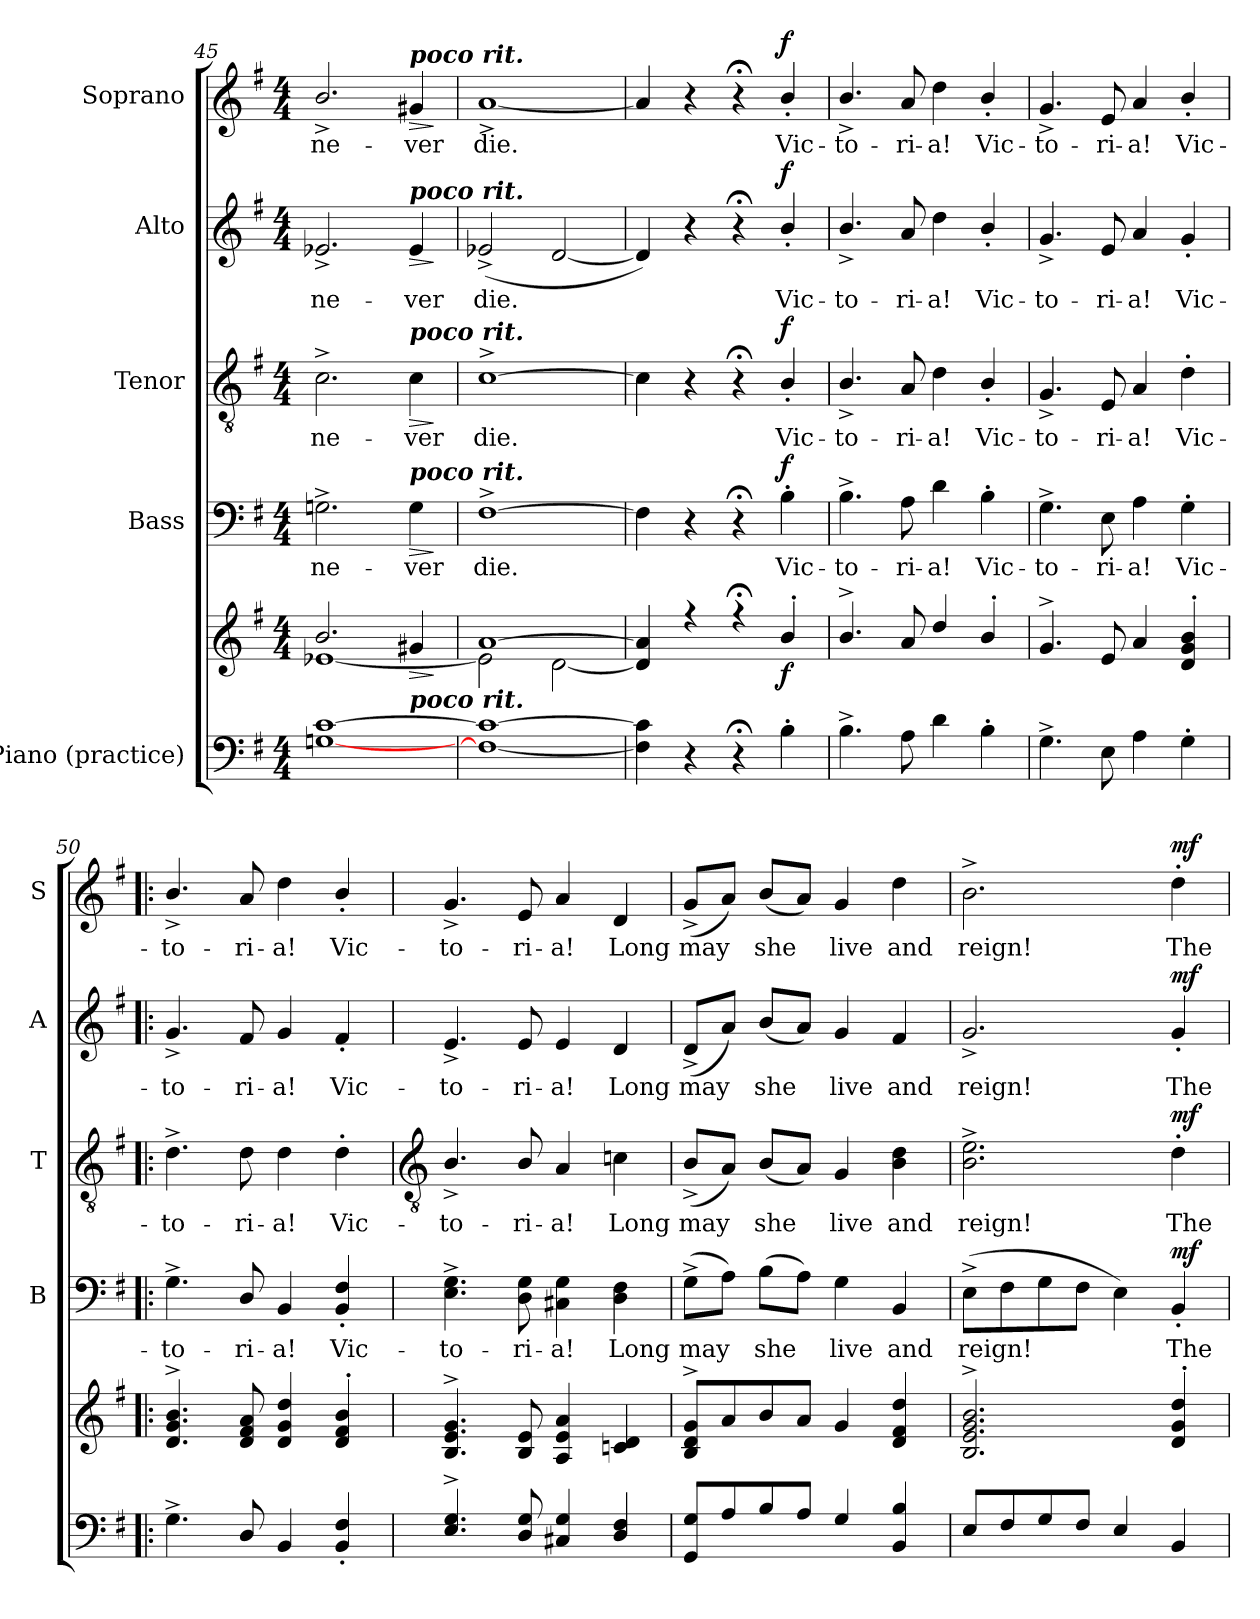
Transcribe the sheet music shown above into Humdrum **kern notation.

**kern	**kern	**dynam	**kern	**text	**dynam	**kern	**text	**dynam	**kern	**text	**dynam	**kern	**text	**dynam
*part5	*part5	*part5	*part4	*part4	*part4	*part3	*part3	*part3	*part2	*part2	*part2	*part1	*part1	*part1
*staff6	*staff5	*staff5/6	*staff4	*staff4	*staff4	*staff3	*staff3	*staff3	*staff2	*staff2	*staff2	*staff1	*staff1	*staff1
*I"Piano (practice)	*	*	*I"Bass	*	*	*I"Tenor	*	*	*I"Alto	*	*	*I"Soprano	*	*
*	*	*	*I'B	*	*	*I'T	*	*	*I'A	*	*	*I'S	*	*
!!LO:LB:g=z
*clefF4	*clefG2	*	*clefF4	*	*	*clefGv2	*	*	*clefG2	*	*	*clefG2	*	*
*k[f#]	*k[f#]	*	*k[f#]	*	*	*k[f#]	*	*	*k[f#]	*	*	*k[f#]	*	*
*G:	*G:	*	*G:	*	*	*G:	*	*	*G:	*	*	*G:	*	*
*M4/4	*M4/4	*	*M4/4	*	*	*M4/4	*	*	*M4/4	*	*	*M4/4	*	*
=45	=45	=45	=45	=45	=45	=45	=45	=45	=45	=45	=45	=45	=45	=45
*	*^	*	*	*	*	*	*	*	*	*	*	*	*	*
!	!	!	!	!	!LO:LY:b	!	!	!LO:LY:b	!	!	!LO:LY:b	!	!	!LO:LY:b	!
[1Gn\ [1c\	2.b/	[1e-X\	.	2.Gn^\	ne-	.	2.c^\	ne-	.	2.e-X^/	ne-	.	2.b^/	ne-	.
!	!	!	!	!	!	!	!	!	!	!	!	!	!LO:TX:a:Bi:t=poco rit.	!	!
!	!	!	!	!	!	!	!	!	!	!LO:TX:a:Bi:t=poco rit.	!	!	!	!	!
!	!	!	!	!	!	!	!LO:TX:a:Bi:t=poco rit.	!	!	!	!	!	!	!	!
!	!	!	!	!LO:TX:a:Bi:t=poco rit.	!	!	!	!	!	!	!	!	!	!	!
!	!LO:TX:b:Bi:t=poco rit.	!	!	!	!	!	!	!	!	!	!	!	!	!	!
!	!	!	!LO:HP:b	!	!LO:LY:b	!LO:HP:b	!	!LO:LY:b	!LO:HP:b	!	!LO:LY:b	!LO:HP:b	!	!LO:LY:b	!LO:HP:b
.	4g#X	.	>	4G	-ver	>	4c	-ver	>	4e-	-ver	>	4g#X	-ver	>
*	*v	*v	*	*	*	*	*	*	*	*	*	*	*	*	*
.	.	]	.	.	]	.	.	]	.	.	]	.	.	]
=46	=46	=46	=46	=46	=46	=46	=46	=46	=46	=46	=46	=46	=46	=46
*	*^	*	*	*	*	*	*	*	*	*	*	*	*	*
!	!	!	!	!	!LO:LY:b	!	!	!LO:LY:b	!	!	!LO:LY:b	!	!	!LO:LY:b	!
1F#_ 1c_	[1a	2e-\]	.	[1F#^	die.	.	[1c^	die.	.	(<2e-X^	die.	.	[1a^	die.	.
.	.	[2d\	.	.	.	.	.	.	.	[2d	.	.	.	.	.
=47	=47	=47	=47	=47	=47	=47	=47	=47	=47	=47	=47	=47	=47	=47	=47
4F#] 4c]	4d] 4a]	1ryy	.	4F#]	.	.	4c]	.	.	4d])	.	.	4a]	.	.
4r	4r	.	.	4r	.	.	4r	.	.	4r	.	.	4r	.	.
4r;<	4r;<	.	.	4r;<	.	.	4r;<	.	.	4r;<	.	.	4r;<	.	.
!	!	!	!LO:DY:b	!	!LO:LY:b	!LO:DY:b	!	!LO:LY:b	!LO:DY:b	!	!LO:LY:b	!LO:DY:b	!	!LO:LY:b	!LO:DY:b
4B'\	4b'/	.	f	4B'\	Vic-	f	4B'/	Vic-	f	4b'/	Vic-	f	4b'/	Vic-	f
=48	=48	=48	=48	=48	=48	=48	=48	=48	=48	=48	=48	=48	=48	=48	=48
!	!	!	!	!	!LO:LY:b	!	!	!LO:LY:b	!	!	!LO:LY:b	!	!	!LO:LY:b	!
4.B^\	4.b^/	1ryy	.	4.B^\	-to-	.	4.B^/	-to-	.	4.b^/	-to-	.	4.b^/	-to-	.
!	!	!	!	!	!LO:LY:b	!	!	!LO:LY:b	!	!	!LO:LY:b	!	!	!LO:LY:b	!
8A	8a	.	.	8A	-ri-	.	8A	-ri-	.	8a	-ri-	.	8a	-ri-	.
!	!	!	!	!	!LO:LY:b	!	!	!LO:LY:b	!	!	!LO:LY:b	!	!	!LO:LY:b	!
4d	4dd	.	.	4d	-a!	.	4d	-a!	.	4dd	-a!	.	4dd	-a!	.
!	!	!	!	!	!LO:LY:b	!	!	!LO:LY:b	!	!	!LO:LY:b	!	!	!LO:LY:b	!
4B'\	4b'/	.	.	4B'\	Vic-	.	4B'/	Vic-	.	4b'/	Vic-	.	4b'/	Vic-	.
=49	=49	=49	=49	=49	=49	=49	=49	=49	=49	=49	=49	=49	=49	=49	=49
!	!	!	!	!	!LO:LY:b	!	!	!LO:LY:b	!	!	!LO:LY:b	!	!	!LO:LY:b	!
4.G^	4.g^	1ryy	.	4.G^	-to-	.	4.G^	-to-	.	4.g^	-to-	.	4.g^	-to-	.
!	!	!	!	!	!LO:LY:b	!	!	!LO:LY:b	!	!	!LO:LY:b	!	!	!LO:LY:b	!
8E	8e	.	.	8E	-ri-	.	8E	-ri-	.	8e	-ri-	.	8e	-ri-	.
!	!	!	!	!	!LO:LY:b	!	!	!LO:LY:b	!	!	!LO:LY:b	!	!	!LO:LY:b	!
4A	4a	.	.	4A	-a!	.	4A	-a!	.	4a	-a!	.	4a	-a!	.
!	!	!	!	!	!LO:LY:b	!	!	!LO:LY:b	!	!	!LO:LY:b	!	!	!LO:LY:b	!
4G'\	4d/' 4g/' 4b/'	.	.	4G'\	Vic-	.	4d'\	Vic-	.	4g'/	Vic-	.	4b'/	Vic-	.
=50!|:	=50!|:	=50!|:	=50!|:	=50!|:	=50!|:	=50!|:	=50!|:	=50!|:	=50!|:	=50!|:	=50!|:	=50!|:	=50!|:	=50!|:	=50!|:
!	!	!	!	!	!LO:LY:b	!	!	!LO:LY:b	!	!	!LO:LY:b	!	!	!LO:LY:b	!
4.G^\	4.d/^ 4.g/^ 4.b/^	1ryy	.	4.G^\	-to-	.	4.d^\	-to-	.	4.g^/	-to-	.	4.b^/	-to-	.
!	!	!	!	!	!LO:LY:b	!	!	!LO:LY:b	!	!	!LO:LY:b	!	!	!LO:LY:b	!
8D/	8d 8f# 8a	.	.	8D/	-ri-	.	8d	-ri-	.	8f#	-ri-	.	8a	-ri-	.
!	!	!	!	!	!LO:LY:b	!	!	!LO:LY:b	!	!	!LO:LY:b	!	!	!LO:LY:b	!
4BB	4d 4g 4dd	.	.	4BB	-a!	.	4d	-a!	.	4g	-a!	.	4dd	-a!	.
!	!	!	!	!	!LO:LY:b	!	!	!LO:LY:b	!	!	!LO:LY:b	!	!	!LO:LY:b	!
4BB/' 4F#/'	4d/' 4f#/' 4b/'	.	.	4BB/' 4F#/'	Vic-	.	4d'\	Vic-	.	4f#'/	Vic-	.	4b'/	Vic-	.
!!LO:LB:g=z
=51	=51	=51	=51	=51	=51	=51	=51	=51	=51	=51	=51	=51	=51	=51	=51
*	*	*	*	*	*	*	*clefGv2	*	*	*	*	*	*	*	*
*^	*	*	*	*	*	*	*	*	*	*	*	*	*	*	*
!	!	!	!	!	!	!LO:LY:b	!	!	!LO:LY:b	!	!	!LO:LY:b	!	!	!LO:LY:b	!
4.E^ 4.G^	1ryy	4.B^ 4.e^ 4.g^	1ryy	.	4.E^ 4.G^	-to-	.	4.B^/	-to-	.	4.e^	-to-	.	4.g^	-to-	.
!	!	!	!	!	!	!LO:LY:b	!	!	!LO:LY:b	!	!	!LO:LY:b	!	!	!LO:LY:b	!
8D 8G	.	8B 8e	.	.	8D 8G	-ri-	.	8B/	-ri-	.	8e	-ri-	.	8e	-ri-	.
!	!	!	!	!	!	!LO:LY:b	!	!	!LO:LY:b	!	!	!LO:LY:b	!	!	!LO:LY:b	!
4C#X 4G	.	4A 4e 4a	.	.	4C#X 4G	-a!	.	4A	-a!	.	4e	-a!	.	4a	-a!	.
!	!	!	!	!	!	!LO:LY:b	!	!	!LO:LY:b	!	!	!LO:LY:b	!	!	!LO:LY:b	!
4D 4F#	.	4cn 4d	.	.	4D 4F#	Long	.	4cn	Long	.	4d	Long	.	4d	Long	.
=52	=52	=52	=52	=52	=52	=52	=52	=52	=52	=52	=52	=52	=52	=52	=52	=52
!	!	!	!	!	!	!LO:LY:b	!	!	!LO:LY:b	!	!	!LO:LY:b	!	!	!LO:LY:b	!
8GG 8GL	1ryy	8B^ 8d^ 8g^L	1ryy	.	(>8G^L	may	.	(<8B^L	may	.	(<8d^L	may	.	(<8g^L	may	.
8A	.	8a	.	.	8AJ)	.	.	8AJ)	.	.	8aJ)	.	.	8aJ)	.	.
!	!	!	!	!	!	!LO:LY:b	!	!	!LO:LY:b	!	!	!LO:LY:b	!	!	!LO:LY:b	!
8B	.	8b	.	.	(>8BL	she	.	(<8BL	she	.	(<8bL	she	.	(<8bL	she	.
8AJ	.	8aJ	.	.	8AJ)	.	.	8AJ)	.	.	8aJ)	.	.	8aJ)	.	.
!	!	!	!	!	!	!LO:LY:b	!	!	!LO:LY:b	!	!	!LO:LY:b	!	!	!LO:LY:b	!
4G	.	4g	.	.	4G	live	.	4G	live	.	4g	live	.	4g	live	.
!	!	!	!	!	!	!LO:LY:b	!	!	!LO:LY:b	!	!	!LO:LY:b	!	!	!LO:LY:b	!
4BB 4B	.	4d 4f# 4dd	.	.	4BB	and	.	4B 4d	and	.	4f#	and	.	4dd	and	.
=53	=53	=53	=53	=53	=53	=53	=53	=53	=53	=53	=53	=53	=53	=53	=53	=53
!	!	!	!	!	!	!LO:LY:b	!	!	!LO:LY:b	!	!	!LO:LY:b	!	!	!LO:LY:b	!
8EL	1ryy	2.B^ 2.e^ 2.g^ 2.b^	1ryy	.	(>8E^L	reign!	.	2.B^ 2.e^	reign!	.	2.g^	reign!	.	2.b^	reign!	.
8F#	.	.	.	.	8F#	.	.	.	.	.	.	.	.	.	.	.
8G	.	.	.	.	8G	.	.	.	.	.	.	.	.	.	.	.
8F#J	.	.	.	.	8F#J	.	.	.	.	.	.	.	.	.	.	.
4E	.	.	.	.	4E)	.	.	.	.	.	.	.	.	.	.	.
!	!	!	!	!LO:DY:b=2	!	!LO:LY:b	!	!	!LO:LY:b	!	!	!LO:LY:b	!	!	!LO:LY:b	!
!	!	!	!	!LO:DY:n=1:b	!	!	!LO:DY:b	!	!	!LO:DY:b	!	!	!LO:DY:b	!	!	!LO:DY:b
4BB	.	4d' 4g' 4dd'	.	mf mf	4BB'	The	mf	4d'	The	mf	4g'	The	mf	4dd'	The	mf
*v	*v	*	*	*	*	*	*	*	*	*	*	*	*	*	*	*
*	*v	*v	*	*	*	*	*	*	*	*	*	*	*	*	*
=	=	=	=	=	=	=	=	=	=	=	=	=	=	=
*-	*-	*-	*-	*-	*-	*-	*-	*-	*-	*-	*-	*-	*-	*-
